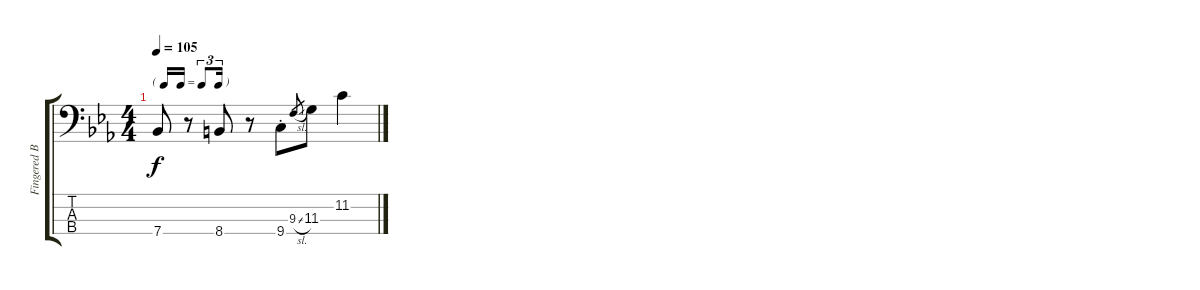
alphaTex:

\track ("Fingered Bass" "Fingered B") {instrument electricbassfinger}
\staff {score tabs}
\tuning (Gb2 Db2 Ab1 Eb1) {hide}
\ts (4 4)
\tf triplet16th
\tempo 105
\clef f4
\ks eb
7.4.8{dy f} r.8 8.4.8 r.8 9.4{st}.8 9.3{sl}.8{gr} 11.3.8 11.2.4
